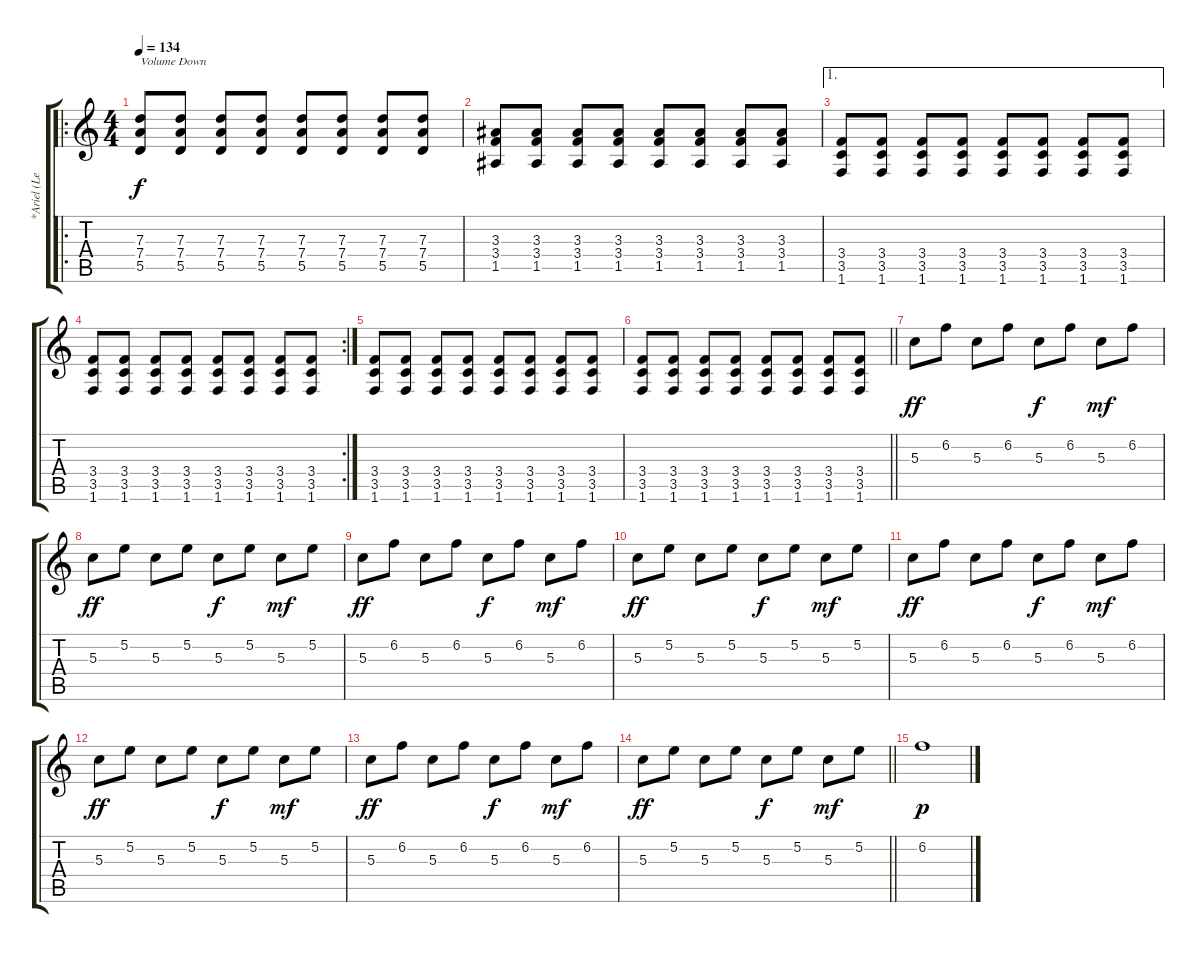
\track ("*Ariel (Lead Guitar 2)" "*Ariel (Le") {instrument overdrivenguitar}
\staff {score tabs}
\tuning (E4 B3 G3 D3 A2 E2) {hide}
\ro
\ts (4 4)
\tempo 134
\clef g2
\ks c
(7.3 7.4 5.5).8{txt "Volume Down" dy f volume 8} (7.3 7.4 5.5).8 (7.3 7.4 5.5).8 (7.3 7.4 5.5).8 (7.3 7.4 5.5).8 (7.3 7.4 5.5).8 (7.3 7.4 5.5).8 (7.3 7.4 5.5).8 |
(3.3 3.4 1.5).8 (3.3 3.4 1.5).8 (3.3 3.4 1.5).8 (3.3 3.4 1.5).8 (3.3 3.4 1.5).8 (3.3 3.4 1.5).8 (3.3 3.4 1.5).8 (3.3 3.4 1.5).8 |
\ae 1
(3.4 3.5 1.6).8 (3.4 3.5 1.6).8 (3.4 3.5 1.6).8 (3.4 3.5 1.6).8 (3.4 3.5 1.6).8 (3.4 3.5 1.6).8 (3.4 3.5 1.6).8 (3.4 3.5 1.6).8 |
\rc 2
(3.4 3.5 1.6).8 (3.4 3.5 1.6).8 (3.4 3.5 1.6).8 (3.4 3.5 1.6).8 (3.4 3.5 1.6).8 (3.4 3.5 1.6).8 (3.4 3.5 1.6).8 (3.4 3.5 1.6).8 |
(3.4 3.5 1.6).8 (3.4 3.5 1.6).8 (3.4 3.5 1.6).8 (3.4 3.5 1.6).8 (3.4 3.5 1.6).8 (3.4 3.5 1.6).8 (3.4 3.5 1.6).8 (3.4 3.5 1.6).8 |
\barLineRight lightlight
(3.4 3.5 1.6).8 (3.4 3.5 1.6).8 (3.4 3.5 1.6).8 (3.4 3.5 1.6).8 (3.4 3.5 1.6).8 (3.4 3.5 1.6).8 (3.4 3.5 1.6).8 (3.4 3.5 1.6).8 |
\section ("" "")
5.3.8{dy ff} 6.2.8 5.3.8 6.2.8 5.3.8{dy f} 6.2.8 5.3.8{dy mf} 6.2.8 |
5.3.8{dy ff} 5.2.8 5.3.8 5.2.8 5.3.8{dy f} 5.2.8 5.3.8{dy mf} 5.2.8 |
5.3.8{dy ff} 6.2.8 5.3.8 6.2.8 5.3.8{dy f} 6.2.8 5.3.8{dy mf} 6.2.8 |
5.3.8{dy ff} 5.2.8 5.3.8 5.2.8 5.3.8{dy f} 5.2.8 5.3.8{dy mf} 5.2.8 |
5.3.8{dy ff} 6.2.8 5.3.8 6.2.8 5.3.8{dy f} 6.2.8 5.3.8{dy mf} 6.2.8 |
5.3.8{dy ff} 5.2.8 5.3.8 5.2.8 5.3.8{dy f} 5.2.8 5.3.8{dy mf} 5.2.8 |
5.3.8{dy ff} 6.2.8 5.3.8 6.2.8 5.3.8{dy f} 6.2.8 5.3.8{dy mf} 6.2.8 |
\barLineRight lightlight
5.3.8{dy ff} 5.2.8 5.3.8 5.2.8 5.3.8{dy f} 5.2.8 5.3.8{dy mf} 5.2.8 |
\section ("" "")
6.2.1{dy p}
